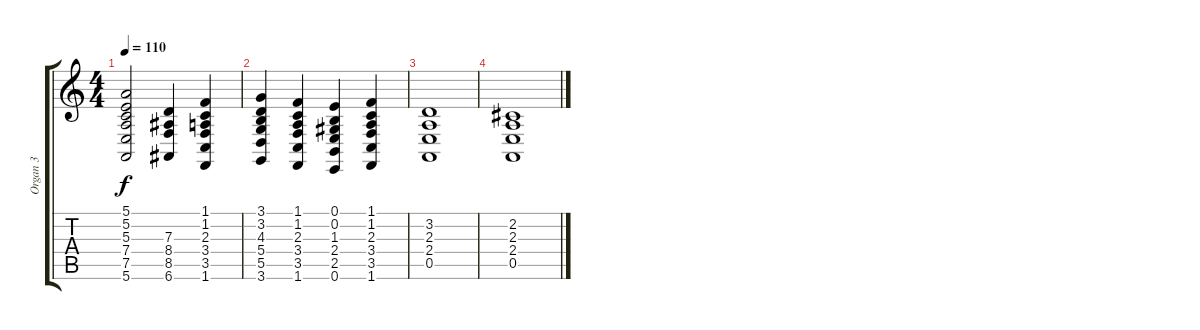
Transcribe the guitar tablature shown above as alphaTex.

\track ("Organ 3" "Organ 3") {instrument choiraahs}
\staff {score tabs}
\tuning (E4 B3 G3 D3 A2 E2) {hide}
\ts (4 4)
\tempo 110
\clef g2
\ks c
(5.1 5.2 5.3 7.4 7.5 5.6).2{dy f} (7.3 8.4 8.5 6.6).4 (1.1 1.2 2.3 3.4 3.5 1.6).4 |
(3.1 3.2 4.3 5.4 5.5 3.6).4 (1.1 1.2 2.3 3.4 3.5 1.6).4 (0.1 0.2 1.3 2.4 2.5 0.6).4 (1.1 1.2 2.3 3.4 3.5 1.6).4 |
(3.2 2.3 2.4 0.5).1 |
(2.2 2.3 2.4 0.5).1
